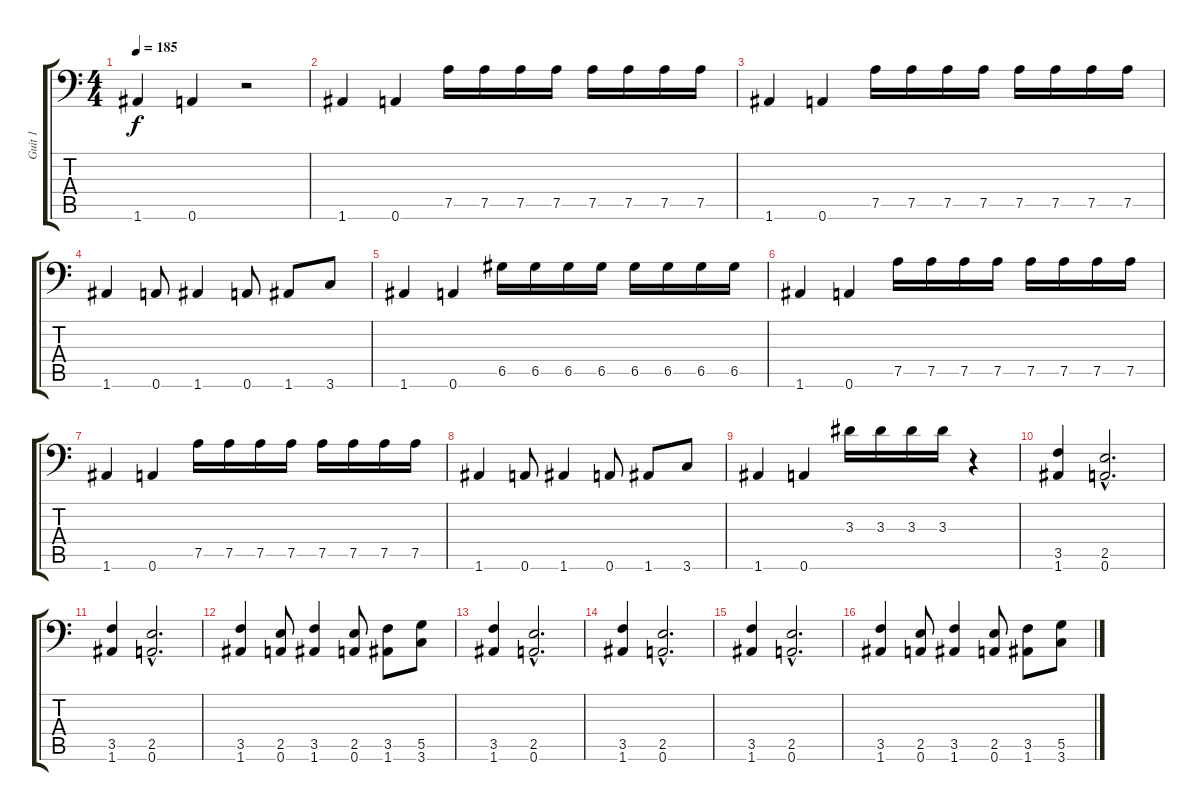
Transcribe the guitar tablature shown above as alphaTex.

\track ("Guit 1" "Guit 1") {instrument distortionguitar}
\staff {score tabs}
\tuning (A3 E3 C3 G2 D2 A1) {hide}
\ts (4 4)
\tempo 185
\clef f4
\ks c
1.6.4{dy f} 0.6.4 r.2 |
1.6.4 0.6.4 7.5.16 7.5.16 7.5.16 7.5.16 7.5.16 7.5.16 7.5.16 7.5.16 |
1.6.4 0.6.4 7.5.16 7.5.16 7.5.16 7.5.16 7.5.16 7.5.16 7.5.16 7.5.16 |
1.6.4 0.6.8 1.6.4 0.6.8 1.6.8 3.6.8 |
1.6.4 0.6.4 6.5.16 6.5.16 6.5.16 6.5.16 6.5.16 6.5.16 6.5.16 6.5.16 |
1.6.4 0.6.4 7.5.16 7.5.16 7.5.16 7.5.16 7.5.16 7.5.16 7.5.16 7.5.16 |
1.6.4 0.6.4 7.5.16 7.5.16 7.5.16 7.5.16 7.5.16 7.5.16 7.5.16 7.5.16 |
1.6.4 0.6.8 1.6.4 0.6.8 1.6.8 3.6.8 |
1.6.4 0.6.4 3.3.16{instrument guitarharmonics} 3.3.16 3.3.16 3.3.16 r.4 |
(3.5 1.6).4{instrument distortionguitar} (2.5{hac} 0.6{hac}).2{d} |
(3.5 1.6).4 (2.5{hac} 0.6{hac}).2{d} |
(3.5 1.6).4 (2.5 0.6).8 (3.5 1.6).4 (2.5 0.6).8 (3.5 1.6).8 (5.5 3.6).8 |
(3.5 1.6).4 (2.5{hac} 0.6{hac}).2{d} |
(3.5 1.6).4 (2.5{hac} 0.6{hac}).2{d} |
(3.5 1.6).4 (2.5{hac} 0.6{hac}).2{d} |
(3.5 1.6).4 (2.5 0.6).8 (3.5 1.6).4 (2.5 0.6).8 (3.5 1.6).8 (5.5 3.6).8
